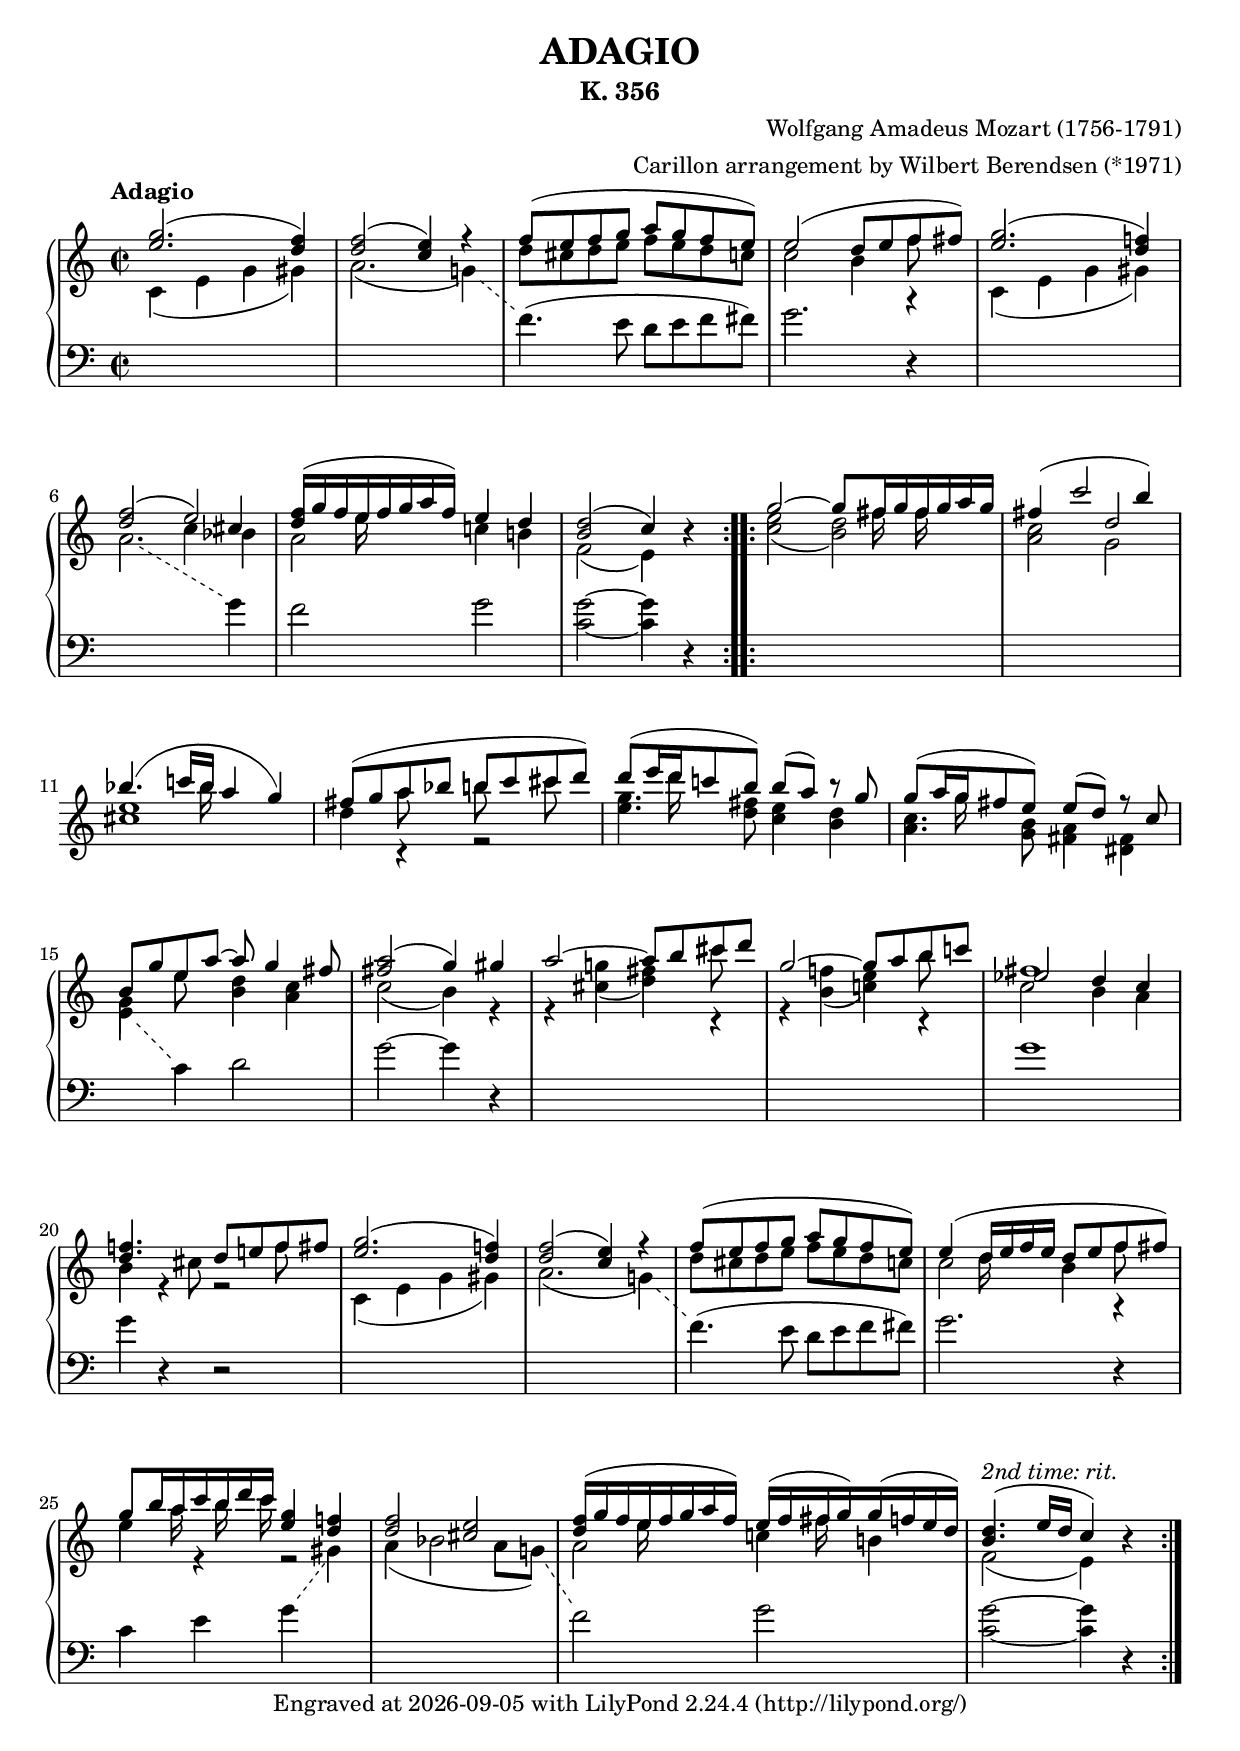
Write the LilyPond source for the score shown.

\version "2.13.34"

%{
  Based on http://lsr.dsi.unimi.it/LSR/Snippet?id=336
  
  Merges rests and multi-measure rests that occur on the same moment inside a
  staff with two voices.
  
  Usage:
  
  \include "merge-rests"
  
  \layout {
    \mergeRests
  }
  
  or inside the music:
  
  \new Staff <<
    \relative c' {
      \mergeRestsOn	%% in one of the voices is sufficient
      c4 d e f g r r2
    }
    \\
    \relative c' {
      a4 b c d e r r2
    }
  >>
 
%}
\version "2.12.3"


#(define (rest-score r)
  (let ((score 0)
	(yoff (ly:grob-property-data r 'Y-offset))
	(sp (ly:grob-property-data r 'staff-position)))
    (if (number? yoff)
	(set! score (+ score 2))
	(if (eq? yoff 'calculation-in-progress)
	    (set! score (- score 3))))
    (and (number? sp)
	 (<= 0 2 sp)
	 (set! score (+ score 2))
	 (set! score (- score (abs (- 1 sp)))))
    score))

#(define (merge-rests-on-positioning grob)
  (let* ((can-merge #f)
	 (elts (ly:grob-object grob 'elements))
	 (num-elts (and (ly:grob-array? elts)
			(ly:grob-array-length elts)))
	 (two-voice? (= num-elts 2)))
    (if two-voice?
	(let* ((v1-grob (ly:grob-array-ref elts 0))
	       (v2-grob (ly:grob-array-ref elts 1))
	       (v1-rest (ly:grob-object v1-grob 'rest))
	       (v2-rest (ly:grob-object v2-grob 'rest)))
	  (and
	   (ly:grob? v1-rest)
	   (ly:grob? v2-rest)
	   (let* ((v1-duration-log (ly:grob-property v1-rest 'duration-log))
		  (v2-duration-log (ly:grob-property v2-rest 'duration-log))
		  (v1-dot (ly:grob-object v1-rest 'dot))
		  (v2-dot (ly:grob-object v2-rest 'dot))
		  (v1-dot-count (and (ly:grob? v1-dot)
				     (ly:grob-property v1-dot 'dot-count -1)))
		  (v2-dot-count (and (ly:grob? v2-dot)
				     (ly:grob-property v2-dot 'dot-count -1))))
	     (set! can-merge
		   (and
		    (number? v1-duration-log)
		    (number? v2-duration-log)
		    (= v1-duration-log v2-duration-log)
		    (eq? v1-dot-count v2-dot-count)))
	     (if can-merge
		 ;; keep the rest that looks best:
		 (let* ((keep-v1? (>= (rest-score v1-rest)
				      (rest-score v2-rest)))
			(rest-to-keep (if keep-v1? v1-rest v2-rest))
			(dot-to-kill (if keep-v1? v2-dot v1-dot)))
		   ;; uncomment if you're curious of which rest was chosen:
		   ;;(ly:grob-set-property! v1-rest 'color green)
		   ;;(ly:grob-set-property! v2-rest 'color blue)
		   (ly:grob-suicide! (if keep-v1? v2-rest v1-rest))
		   (if (ly:grob? dot-to-kill)
		       (ly:grob-suicide! dot-to-kill))
		   (ly:grob-set-property! rest-to-keep 'direction 0)
		   (ly:rest::y-offset-callback rest-to-keep)))))))
    (if can-merge
	#t
	(ly:rest-collision::calc-positioning-done grob))))

#(define merge-multi-measure-rests-on-Y-offset
  ;; Call this to get the 'Y-offset of a MultiMeasureRest.
  ;; It keeps track of other MultiMeasureRests in the same NonMusicalPaperColumn
  ;; and StaffSymbol. If two are found, delete one and return 0 for Y-offset of
  ;; the other one.
  (let ((table (make-weak-key-hash-table)))
    (lambda (grob)
      (let* ((ssymb (ly:grob-object grob 'staff-symbol))
	     (nmcol (ly:grob-parent grob X))
	     (ssymb-hash (or (hash-ref table ssymb)
			     (hash-set! table ssymb (make-hash-table))))
	     (othergrob (hash-ref ssymb-hash nmcol)))
	    (if (ly:grob? othergrob)
		(begin
		  ;; Found the other grob in this staff/column,
		  ;; delete it and move ours.
		  (ly:grob-suicide! othergrob)
		  (hash-remove! ssymb-hash nmcol)
		  0)
		(begin
		  ;; Just save this grob and return the default value.
		  (hash-set! ssymb-hash nmcol grob)
		  (ly:staff-symbol-referencer::callback grob)))))))


mergeRestsOn = {
  \override Staff.RestCollision #'positioning-done = #merge-rests-on-positioning
  \override Staff.MultiMeasureRest #'Y-offset = #merge-multi-measure-rests-on-Y-offset
}

mergeRestsOff = {
  \revert Staff.RestCollision #'positioning-done
  \revert Staff.MultiMeasureRest #'Y-offset
}

mergeRests = \layout {
  \context {
    \Staff
    \override RestCollision #'positioning-done = #merge-rests-on-positioning
    \override MultiMeasureRest #'Y-offset = #merge-multi-measure-rests-on-Y-offset
  }
}



\header {
  title = "ADAGIO"
  subtitle = "K. 356"
  composer = "Wolfgang Amadeus Mozart (1756-1791)"
  arranger = "Carillon arrangement by Wilbert Berendsen (*1971)"
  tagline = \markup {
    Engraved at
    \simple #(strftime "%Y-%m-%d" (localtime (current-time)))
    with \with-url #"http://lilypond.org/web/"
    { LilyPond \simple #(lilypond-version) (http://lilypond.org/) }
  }  
}

\paper {
  ragged-last-bottom = ##f
  systems-per-page = #6
  indent = #0
}

\layout {
  \context {
    \RemoveEmptyStaffContext
  }
  \context {
    \Voice
    \override VoiceFollower #'style = #'dashed-line
  }
}

toManual = {
  \change Staff = "manual"
  \voiceTwo
}

toPedal = {
  \change Staff = "pedal"
  \oneVoice
}

icc = \once \override NoteColumn #'ignore-collision = ##t
showSwitch = { \once \set followVoice = ##t }
plusDown = #(define-music-function (parser location note) (ly:music?)
	      #{ << $note \new Voice { \voiceTwo $note } >> #})
plusUp = #(define-music-function (parser location note) (ly:music?)
	      #{ << $note \new Voice { \voiceOne $note } >> #})

global = {
  \time 2/2
  \key c \major
  #(set-accidental-style 'modern)
}

upper = \relative c'' {
  \tempo "Adagio"
  \global
  \voiceOne
  \repeat volta 2 {
    <e g>2.( <d f>4) |
    <d f>2( <c e>4) r |
    f8( e f g a g f e) |
    e2( d8 e \plusDown f fis) |
    
    <e g>2.( <d f>4) |
    <d f>2( e) |
    <%{\tweak #'duration-log #1%} d f>16( g f \plusDown e f g a f) e4 d |
    <b d>2( c4) r |
  }
  \repeat volta 2 {
    g'2~ g8 \plusDown fis16 g \plusDown fis g a g |
    fis4( c'2 b4) |
    bes4.( c16 \plusDown bes a4 g) |
    fis8( g \plusDown a bes \plusDown b c \plusDown cis d) |
    d8( e16 \plusDown d c8 b) b( a) r g |
    g8( a16 \plusDown g fis8 e) e( d) r c |
    b8 g' \plusDown e a~a g4 fis8 |
    <fis a>2( g4) gis |
    a2~ a8 b \plusDown cis d |
    g,2~ g8 a \plusDown b c |
    fis,1 |
    <f d>4. \stemDown cis8 \stemUp d e \plusDown f fis |
    
    <e g>2.( <d f>4) |
    <d f>2( <c e>4) r |
    f8( e f g a g f e) |
    e4( \plusDown d16 e f e d8 e \plusDown f fis) |
    
    g8 b16 \plusDown a c \plusDown b d \plusDown c <e, g>4 <d f> |
    <d f>2 <cis e> |
    <%{\tweak #'duration-log #1%} d f>16( g f \plusDown e f g a f) e( f \plusDown fis g) g( f e d) |
    <b d>4.(^\markup \italic { 2nd time: rit. } e16 d c4) r |
    
  } 
  
}

middle = \relative c'' {
  \repeat volta 2 {
    s1*2
    \voiceTwo
    d8 cis d e f e d c |
    c2 b4 r |
    
    s1 |
    s2 c4 << cis \\ bes >> |
    a2 c4 b |
    f2( e4) r |
  }
  \repeat volta 2 {
    <c' e>2( <b d>) |
    <a c> << d \\ g, >> |
    <cis e>1 |
    d4 r r2 |
    <e g>4. <d fis>8 <c e>4 <b d> |
    <a c>4. <g b>8 <fis a>4 <dis fis> |
    \icc g4 s <b d> <a c> |
    c2( b4) r |
    r4 <cis g'>( <d fis>) r |
    r4 <b f'>( <c e>) r |
    << \new Voice { \voiceThree es2 \voiceOne d4 c }
      { c2 b4 a } >> |
    b4 r r2 |
    
    s1*2
    d8 cis d e f e d c |
    c2 b4 r |
    e4 r r2 |
    s1 |
    a,2 c4 b |
    f2( e4) r |
  }
}

bass = \relative c' {
  \repeat volta 2 {
    \toManual
    c4( e g gis) |
    a2.( g4) |
    \showSwitch \toPedal
    f4.( e8 d e f fis) |
    g2. r4 |
    
    \toManual
    c,4( e g gis) |
    a2. \showSwitch \toPedal g4 |
    f2 g |
    <c, g'>2~ <c g'>4 r |
  }
  \repeat volta 2 {
    s1*6 |
    \toManual
    e4 \showSwitch \toPedal c d2 |
    g2~ g4 r |
    s1*2 |
    g1 |
    g4 r r2 |
    
    \toManual
    c,4( e g gis) |
    a2.( g4) |
    \showSwitch \toPedal
    f4.( e8 d e f fis) |
    g2. r4 |
    
    \toPedal
    c,4 e g \showSwitch \toManual gis |
    a4( bes2 a8 g) |
    \showSwitch \toPedal
    f2 g |
    <c, g'>2~ <c g'>4 r |
    
    
  }
}

\score {
  \new GrandStaff <<
    \new Staff = "manual" <<
      \clef treble
      \mergeRestsOn
      \new Voice = "upper" \upper
      \new Voice = "middle" \middle
    >>
    \new Staff = "pedal" <<
      \mergeRestsOn
      \clef bass
      \new Voice = "bass" \bass
    >>
  >>
}
